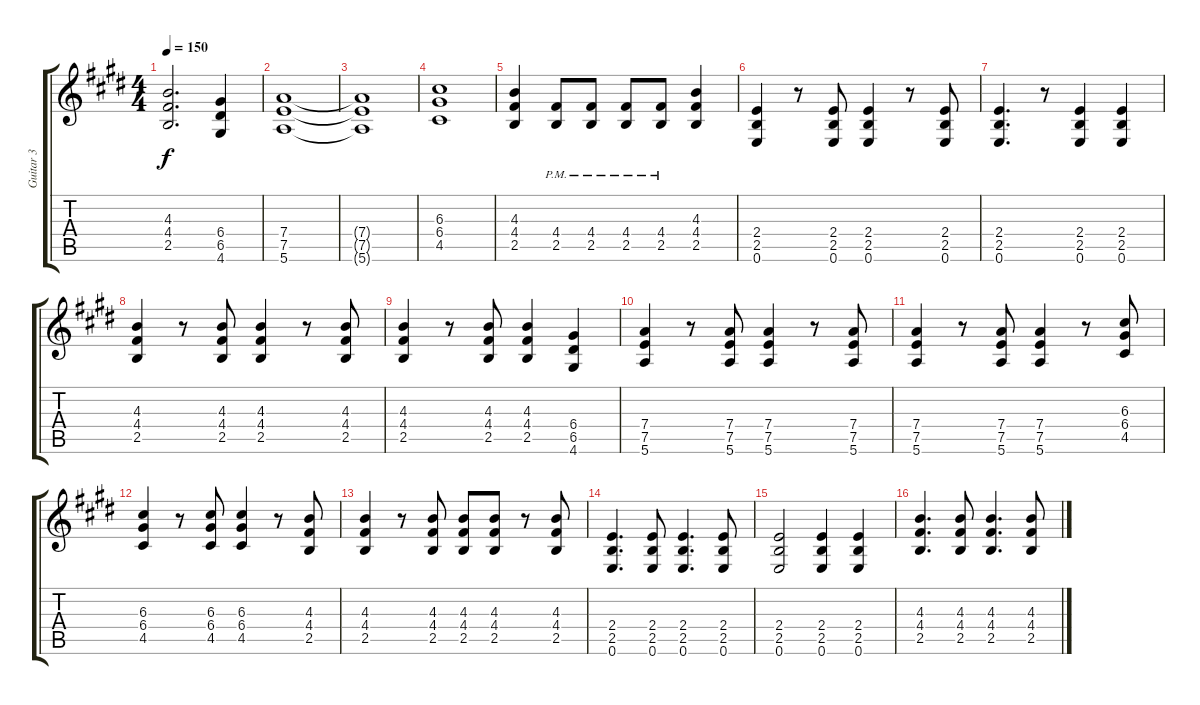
\track ("Guitar 3" "Guitar 3") {instrument overdrivenguitar}
\staff {score tabs}
\tuning (E4 B3 G3 D3 A2 E2) {hide}
\ts (4 4)
\tempo 150
\clef g2
\ks e
(4.3{t} 4.4{t} 2.5{t}).2{d dy f} (6.4 6.5 4.6).4 |
(7.4 7.5 5.6).1 |
(7.4{t} 7.5{t} 5.6{t}).1 |
(6.3 6.4 4.5).1 |
(4.3 4.4 2.5).4 (4.4{pm} 2.5{pm}).8 (4.4{pm} 2.5{pm}).8 (4.4{pm} 2.5{pm}).8 (4.4{pm} 2.5{pm}).8 (4.3 4.4 2.5).4 |
(2.4 2.5 0.6).4 r.8 (2.4 2.5 0.6).8 (2.4 2.5 0.6).4 r.8 (2.4 2.5 0.6).8 |
(2.4 2.5 0.6).4{d} r.8 (2.4 2.5 0.6).4 (2.4 2.5 0.6).4 |
(4.3 4.4 2.5).4 r.8 (4.3 4.4 2.5).8 (4.3 4.4 2.5).4 r.8 (4.3 4.4 2.5).8 |
(4.3 4.4 2.5).4 r.8 (4.3 4.4 2.5).8 (4.3 4.4 2.5).4 (6.4 6.5 4.6).4 |
(7.4 7.5 5.6).4 r.8 (7.4 7.5 5.6).8 (7.4 7.5 5.6).4 r.8 (7.4 7.5 5.6).8 |
(7.4 7.5 5.6).4 r.8 (7.4 7.5 5.6).8 (7.4 7.5 5.6).4 r.8 (6.3 6.4 4.5).8 |
(6.3 6.4 4.5).4 r.8 (6.3 6.4 4.5).8 (6.3 6.4 4.5).4 r.8 (4.3 4.4 2.5).8 |
(4.3 4.4 2.5).4 r.8 (4.3 4.4 2.5).8 (4.3 4.4 2.5).8 (4.3 4.4 2.5).8 r.8 (4.3 4.4 2.5).8 |
(2.4 2.5 0.6).4{d} (2.4 2.5 0.6).8 (2.4 2.5 0.6).4{d} (2.4 2.5 0.6).8 |
(2.4 2.5 0.6).2 (2.4 2.5 0.6).4 (2.4 2.5 0.6).4 |
(4.3 4.4 2.5).4{d} (4.3 4.4 2.5).8 (4.3 4.4 2.5).4{d} (4.3 4.4 2.5).8
